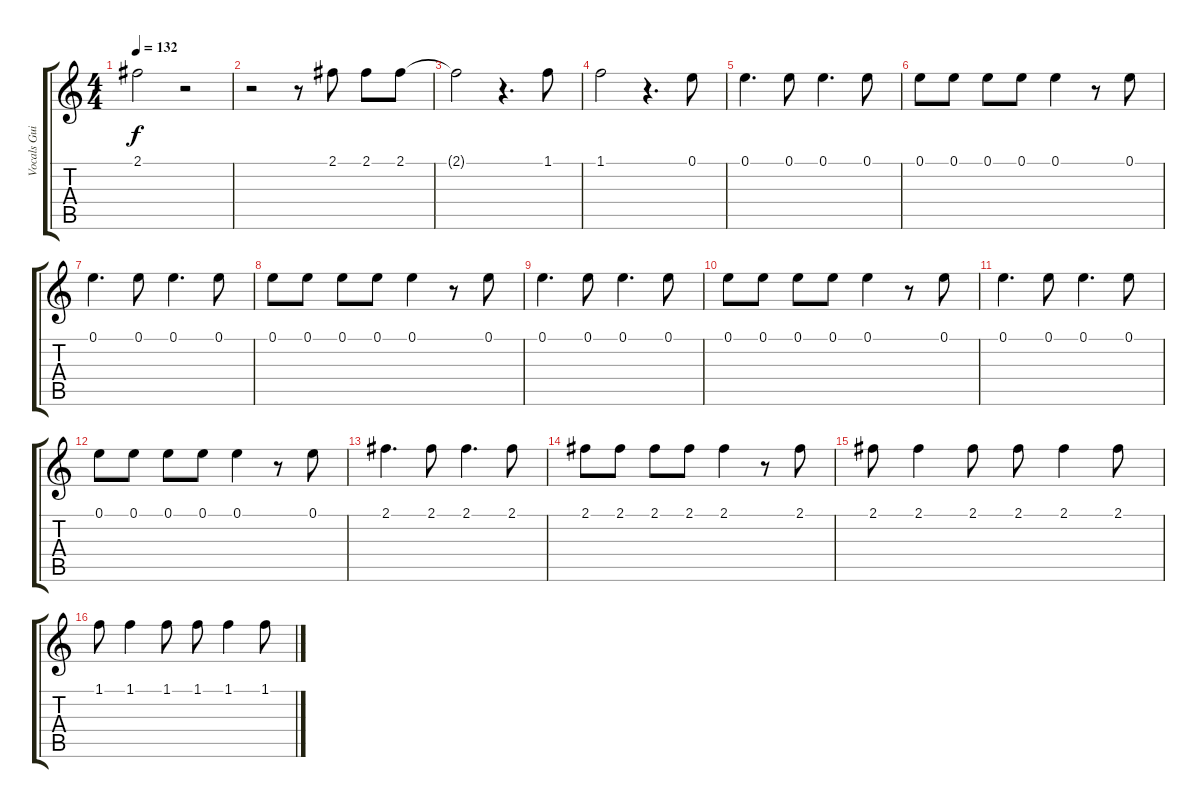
\track ("Vocals Guitar" "Vocals Gui") {instrument acousticguitarsteel}
\staff {score tabs}
\tuning (E4 B3 G3 D3 A2 E2) {hide}
\ts (4 4)
\tempo 132
\clef g2
\ks c
2.1{t}.2{dy f} r.2 |
r.2 r.8 2.1.8 2.1.8 2.1.8 |
2.1{t}.2 r.4{d} 1.1.8 |
1.1.2 r.4{d} 0.1.8 |
0.1.4{d} 0.1.8 0.1.4{d} 0.1.8 |
0.1.8 0.1.8 0.1.8 0.1.8 0.1.4 r.8 0.1.8 |
0.1.4{d} 0.1.8 0.1.4{d} 0.1.8 |
0.1.8 0.1.8 0.1.8 0.1.8 0.1.4 r.8 0.1.8 |
0.1.4{d} 0.1.8 0.1.4{d} 0.1.8 |
0.1.8 0.1.8 0.1.8 0.1.8 0.1.4 r.8 0.1.8 |
0.1.4{d} 0.1.8 0.1.4{d} 0.1.8 |
0.1.8 0.1.8 0.1.8 0.1.8 0.1.4 r.8 0.1.8 |
2.1.4{d} 2.1.8 2.1.4{d} 2.1.8 |
2.1.8 2.1.8 2.1.8 2.1.8 2.1.4 r.8 2.1.8 |
2.1.8 2.1.4 2.1.8 2.1.8 2.1.4 2.1.8 |
1.1.8 1.1.4 1.1.8 1.1.8 1.1.4 1.1.8
